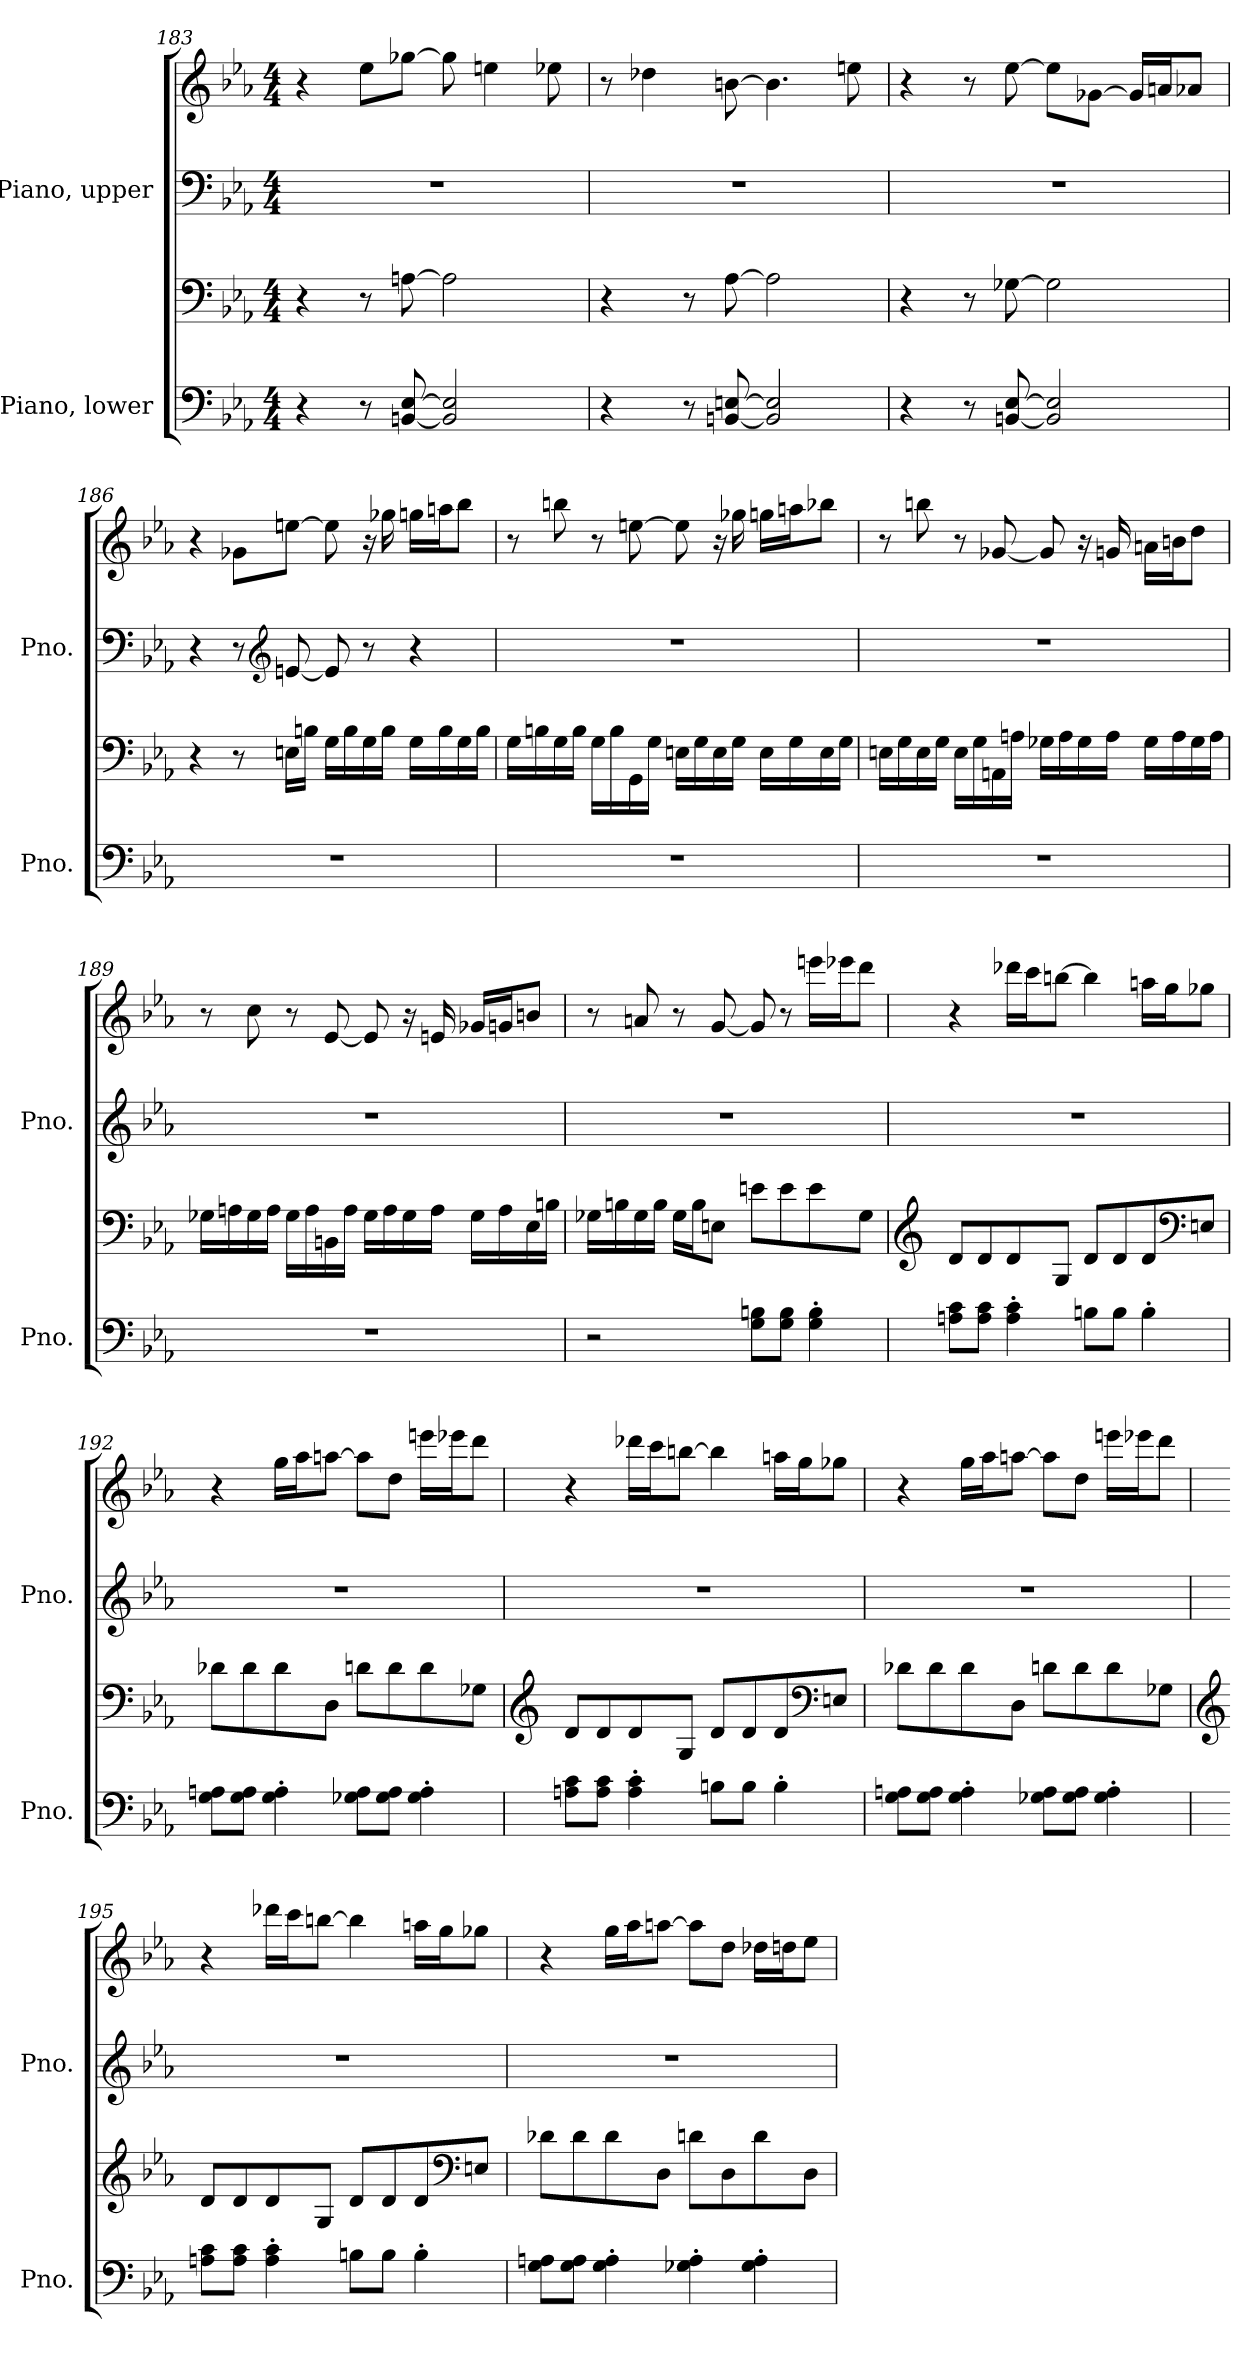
**kern	**kern	**kern	**kern
*part2	*part2	*part1	*part1
*staff4	*staff3	*staff2	*staff1
*I"Piano, lower	*	*I"Piano, upper	*
*I'Pno.	*	*I'Pno.	*
*clefF4	*clefF4	*clefF4	*clefG2
*k[b-e-a-]	*k[b-e-a-]	*k[b-e-a-]	*k[b-e-a-]
*M4/4	*M4/4	*M4/4	*M4/4
=183	=183	=183	=183
4r	4r	1r	4r
8r	8r	.	8ee-\L
[8BBn/ [8E-/	[8An\	.	[8gg-X\J
2BB/] 2E-/]	2A\]	.	8gg-\]
.	.	.	4een\
.	.	.	8ee-X\
=184	=184	=184	=184
4r	4r	1r	8r
.	.	.	4dd-X\
8r	8r	.	.
[8BBn/ [8En/	[8A-\	.	[8bn\
2BB/] 2E/]	2A-\]	.	4.b\]
.	.	.	8een\
!!LO:PB:g=z
=185	=185	=185	=185
4r	4r	1r	4r
8r	8r	.	8r
[8BBn/ [8E-/	[8G-X\	.	[8ee-\
2BB/] 2E-/]	2G-\]	.	8ee-\L]
.	.	.	[8g-X\J
.	.	.	16g-/LL]
.	.	.	16an/J
.	.	.	8a-X/J
=186	=186	=186	=186
1r	4r	4r	4r
.	8r	8r	8g-X\L
*	*	*clefG2	*
.	16En\LL	[8en/	[8een\J
.	16Bn\JJ	.	.
.	16G\LL	8e/]	8ee\]
.	16B\	.	.
.	16G\	8r	16r
.	16B\JJ	.	16gg-X\
.	16G\LL	4r	16ggn\LL
.	16B\	.	16aan\J
.	16G\	.	8bb-\J
.	16B\JJ	.	.
!!LO:LB:g=z
=187	=187	=187	=187
1r	16G\LL	1r	8r
.	16Bn\	.	.
.	16G\	.	8bbn\
.	16B\JJ	.	.
.	16G\LL	.	8r
.	16B\	.	.
.	16GG\	.	[8een\
.	16G\JJ	.	.
.	16En\LL	.	8ee\]
.	16G\	.	.
.	16E\	.	16r
.	16G\JJ	.	16gg-X\
.	16E\LL	.	16ggn\LL
.	16G\	.	16aan\J
.	16E\	.	8bb-X\J
.	16G\JJ	.	.
=188	=188	=188	=188
1r	16En\LL	1r	8r
.	16G\	.	.
.	16E\	.	8bbn\
.	16G\JJ	.	.
.	16E\LL	.	8r
.	16G\	.	.
.	16AAn\	.	[8g-X/
.	16An\JJ	.	.
.	16G-X\LL	.	8g-/]
.	16A\	.	.
.	16G-\	.	16r
.	16A\JJ	.	16gn/
.	16G-\LL	.	16an\LL
.	16A\	.	16bn\J
.	16G-\	.	8dd\J
.	16A\JJ	.	.
!!LO:LB:g=z
=189	=189	=189	=189
1r	16G-X\LL	1r	8r
.	16An\	.	.
.	16G-\	.	8cc\
.	16A\JJ	.	.
.	16G-\LL	.	8r
.	16A\	.	.
.	16BBn\	.	[8e-/
.	16A\JJ	.	.
.	16G-\LL	.	8e-/]
.	16A\	.	.
.	16G-\	.	16r
.	16A\JJ	.	16en/
.	16G-\LL	.	16g-X/LL
.	16A\	.	16gn/J
.	16E-\	.	8bn/J
.	16Bn\JJ	.	.
=190	=190	=190	=190
2r	16G-X\LL	1r	8r
.	16Bn\	.	.
.	16G-\	.	8an/
.	16B\JJ	.	.
.	16G-\LL	.	8r
.	16B\J	.	.
.	8En\J	.	[8g/
8G\ 8Bn\L	8en\L	.	8g/]
8G\ 8B\J	8e\	.	8r
4G\' 4B\'	8e\	.	16eeen\LL
.	.	.	16eee-X\J
.	8G-\J	.	8ddd\J
!!LO:PB:g=z
=191	=191	=191	=191
*	*clefG2	*	*
8An\ 8c\L	8d/L	1r	4r
8A\ 8c\J	8d/	.	.
4A\' 4c\'	8d/	.	16ddd-X\LL
.	.	.	16ccc\J
.	8G/J	.	[8bbn\J
8Bn\L	8d/L	.	4bb\]
8B\J	8d/	.	.
4B'\	8d/	.	16aan\LL
.	.	.	16gg\J
*	*clefF4	*	*
.	8En/J	.	8gg-X\J
=192	=192	=192	=192
8G\ 8An\L	8d-X\L	1r	4r
8G\ 8A\J	8d-\	.	.
4G\' 4A\'	8d-\	.	16gg\LL
.	.	.	16aa-\J
.	8D\J	.	[8aan\J
8G-X\ 8A\L	8dn\L	.	8aa\L]
8G-\ 8A\J	8d\	.	8dd\J
4G-\' 4A\'	8d\	.	16eeen\LL
.	.	.	16eee-X\J
.	8G-X\J	.	8ddd\J
!!LO:LB:g=z
=193	=193	=193	=193
*	*clefG2	*	*
8An\ 8c\L	8d/L	1r	4r
8A\ 8c\J	8d/	.	.
4A\' 4c\'	8d/	.	16ddd-X\LL
.	.	.	16ccc\J
.	8G/J	.	[8bbn\J
8Bn\L	8d/L	.	4bb\]
8B\J	8d/	.	.
4B'\	8d/	.	16aan\LL
.	.	.	16gg\J
*	*clefF4	*	*
.	8En/J	.	8gg-X\J
=194	=194	=194	=194
8G\ 8An\L	8d-X\L	1r	4r
8G\ 8A\J	8d-\	.	.
4G\' 4A\'	8d-\	.	16gg\LL
.	.	.	16aa-\J
.	8D\J	.	[8aan\J
8G-X\ 8A\L	8dn\L	.	8aa\L]
8G-\ 8A\J	8d\	.	8dd\J
4G-\' 4A\'	8d\	.	16eeen\LL
.	.	.	16eee-X\J
.	8G-X\J	.	8ddd\J
!!LO:LB:g=z
=195	=195	=195	=195
*	*clefG2	*	*
8An\ 8c\L	8d/L	1r	4r
8A\ 8c\J	8d/	.	.
4A\' 4c\'	8d/	.	16ddd-X\LL
.	.	.	16ccc\J
.	8G/J	.	[8bbn\J
8Bn\L	8d/L	.	4bb\]
8B\J	8d/	.	.
4B'\	8d/	.	16aan\LL
.	.	.	16gg\J
*	*clefF4	*	*
.	8En/J	.	8gg-X\J
=196	=196	=196	=196
8G\ 8An\L	8d-X\L	1r	4r
8G\ 8A\J	8d-\	.	.
4G\' 4A\'	8d-\	.	16gg\LL
.	.	.	16aa-\J
.	8D\J	.	[8aan\J
4G-X\' 4A\'	8dn\L	.	8aa\L]
.	8D\	.	8dd\J
4G-\' 4A\'	8d\	.	16dd-X\LL
.	.	.	16ddn\J
.	8D\J	.	8ee-\J
=	=	=	=
*-	*-	*-	*-
